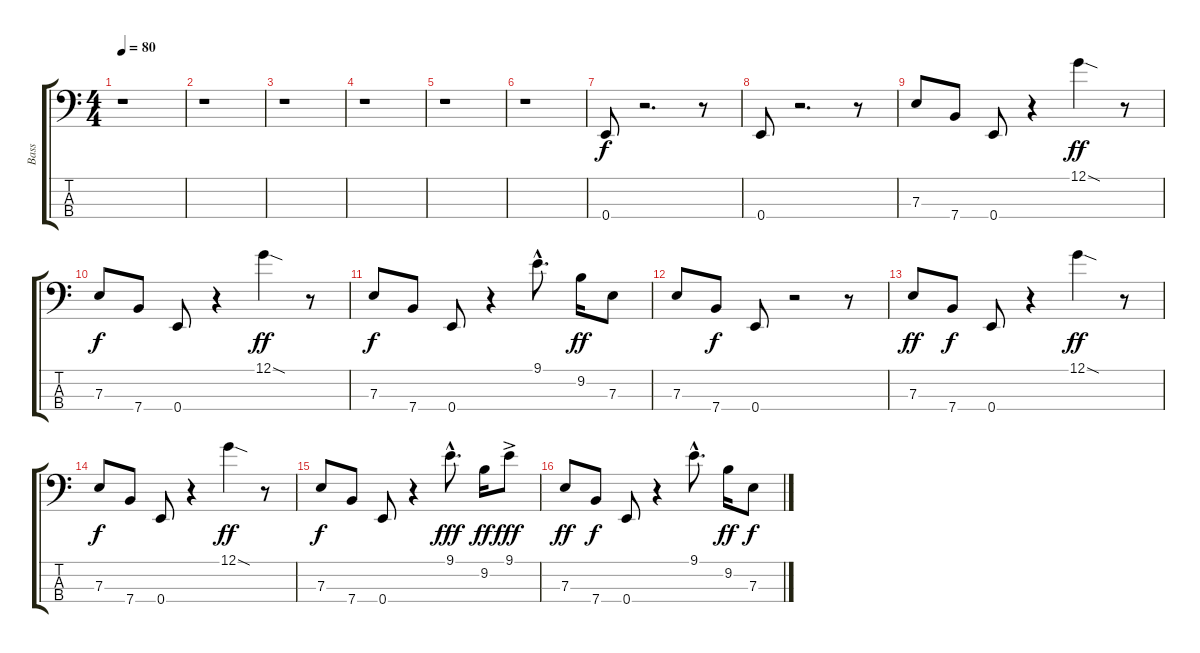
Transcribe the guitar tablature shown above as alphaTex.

\track ("Bass" "Bass") {instrument electricbasspick}
\staff {score tabs}
\tuning (G2 D2 A1 E1) {hide}
\ts (4 4)
\tempo 80
\clef f4
\ks c
r.1{dy f instrument electricbasspick} |
r.1 |
r.1 |
r.1 |
r.1 |
r.1 |
0.4.8 r.2{d} r.8 |
0.4.8 r.2{d} r.8 |
7.3.8 7.4.8 0.4.8 r.4 12.1{sod}.4{dy ff} r.8 |
7.3.8{dy f} 7.4.8 0.4.8 r.4 12.1{sod}.4{dy ff} r.8 |
7.3.8{dy f} 7.4.8 0.4.8 r.4 9.1{hac}.8{d} 9.2.16{dy ff} 7.3.8 |
7.3.8 7.4.8{dy f} 0.4.8 r.2 r.8 |
7.3.8{dy ff} 7.4.8{dy f} 0.4.8 r.4 12.1{sod}.4{dy ff} r.8 |
7.3.8{dy f} 7.4.8 0.4.8 r.4 12.1{sod}.4{dy ff} r.8 |
7.3.8{dy f} 7.4.8 0.4.8 r.4 9.1{hac}.8{d dy fff} 9.2.16{dy ff} 9.1{ac}.8{dy fff} |
7.3.8{dy ff} 7.4.8{dy f} 0.4.8 r.4 9.1{hac}.8{d} 9.2.16{dy ff} 7.3.8{dy f}
